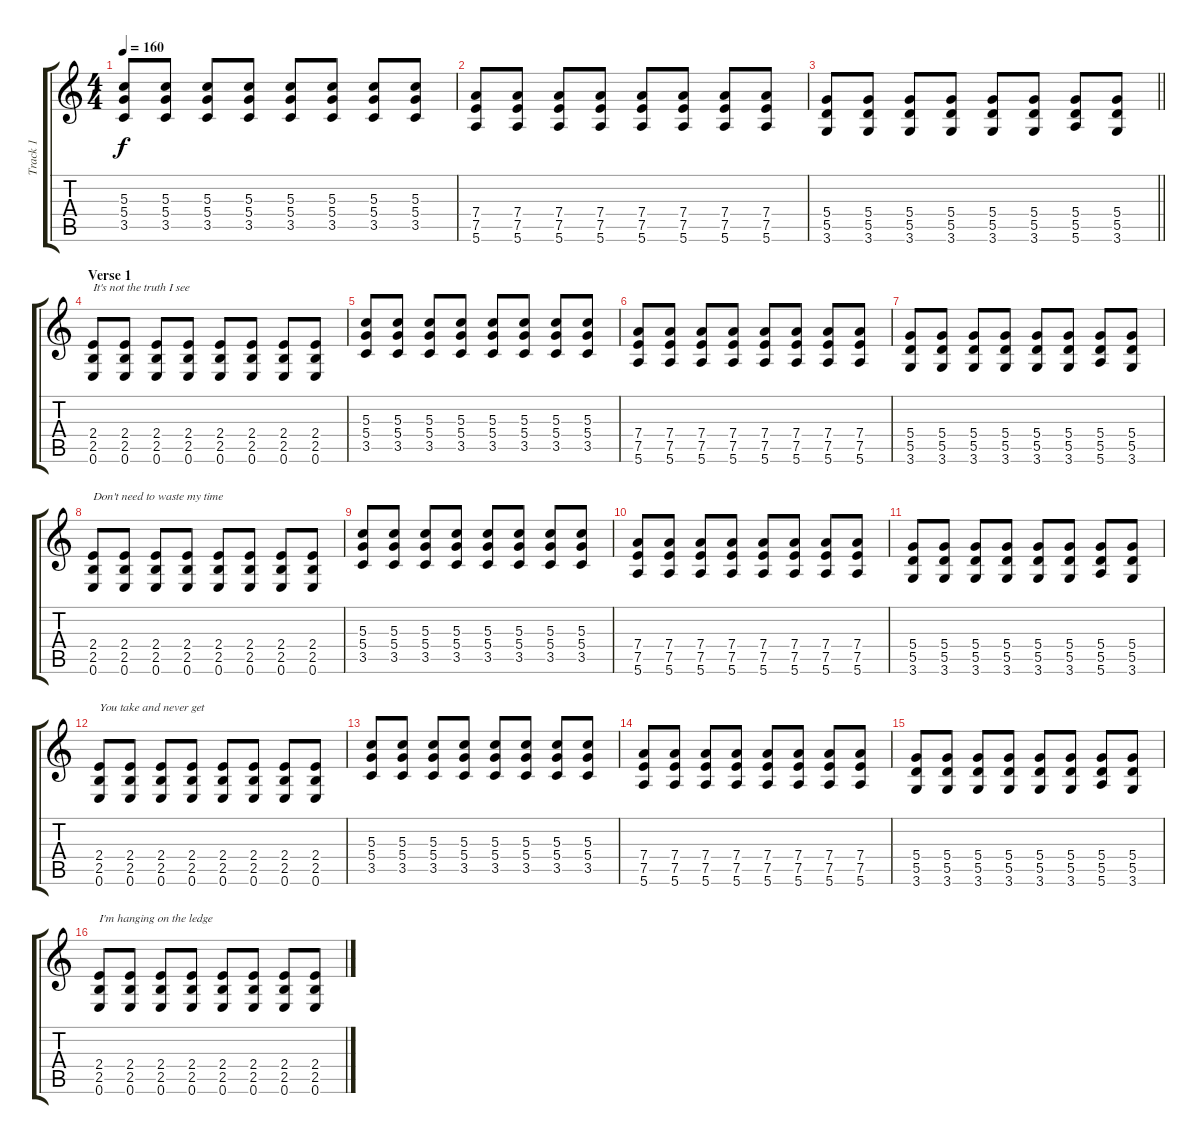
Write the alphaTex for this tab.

\track ("Track 1" "Track 1") {instrument electricguitarclean}
\staff {score tabs}
\tuning (E4 B3 G3 D3 A2 E2) {hide}
\ts (4 4)
\tempo 160
\clef g2
\ks c
(5.3 5.4 3.5).8{dy f} (5.3 5.4 3.5).8 (5.3 5.4 3.5).8 (5.3 5.4 3.5).8 (5.3 5.4 3.5).8 (5.3 5.4 3.5).8 (5.3 5.4 3.5).8 (5.3 5.4 3.5).8 |
(7.4 7.5 5.6).8 (7.4 7.5 5.6).8 (7.4 7.5 5.6).8 (7.4 7.5 5.6).8 (7.4 7.5 5.6).8 (7.4 7.5 5.6).8 (7.4 7.5 5.6).8 (7.4 7.5 5.6).8 |
\barLineRight lightlight
(5.4 5.5 3.6).8 (5.4 5.5 3.6).8 (5.4 5.5 3.6).8 (5.4 5.5 3.6).8 (5.4 5.5 3.6).8 (5.4 5.5 3.6).8 (5.4 5.5 5.6).8 (5.4 5.5 3.6).8 |
\section ("" "Verse 1")
(2.4 2.5 0.6).8{txt "It's not the truth I see"} (2.4 2.5 0.6).8 (2.4 2.5 0.6).8 (2.4 2.5 0.6).8 (2.4 2.5 0.6).8 (2.4 2.5 0.6).8 (2.4 2.5 0.6).8 (2.4 2.5 0.6).8 |
(5.3 5.4 3.5).8 (5.3 5.4 3.5).8 (5.3 5.4 3.5).8 (5.3 5.4 3.5).8 (5.3 5.4 3.5).8 (5.3 5.4 3.5).8 (5.3 5.4 3.5).8 (5.3 5.4 3.5).8 |
(7.4 7.5 5.6).8 (7.4 7.5 5.6).8 (7.4 7.5 5.6).8 (7.4 7.5 5.6).8 (7.4 7.5 5.6).8 (7.4 7.5 5.6).8 (7.4 7.5 5.6).8 (7.4 7.5 5.6).8 |
(5.4 5.5 3.6).8 (5.4 5.5 3.6).8 (5.4 5.5 3.6).8 (5.4 5.5 3.6).8 (5.4 5.5 3.6).8 (5.4 5.5 3.6).8 (5.4 5.5 5.6).8 (5.4 5.5 3.6).8 |
(2.4 2.5 0.6).8{txt "Don't need to waste my time"} (2.4 2.5 0.6).8 (2.4 2.5 0.6).8 (2.4 2.5 0.6).8 (2.4 2.5 0.6).8 (2.4 2.5 0.6).8 (2.4 2.5 0.6).8 (2.4 2.5 0.6).8 |
(5.3 5.4 3.5).8 (5.3 5.4 3.5).8 (5.3 5.4 3.5).8 (5.3 5.4 3.5).8 (5.3 5.4 3.5).8 (5.3 5.4 3.5).8 (5.3 5.4 3.5).8 (5.3 5.4 3.5).8 |
(7.4 7.5 5.6).8 (7.4 7.5 5.6).8 (7.4 7.5 5.6).8 (7.4 7.5 5.6).8 (7.4 7.5 5.6).8 (7.4 7.5 5.6).8 (7.4 7.5 5.6).8 (7.4 7.5 5.6).8 |
(5.4 5.5 3.6).8 (5.4 5.5 3.6).8 (5.4 5.5 3.6).8 (5.4 5.5 3.6).8 (5.4 5.5 3.6).8 (5.4 5.5 3.6).8 (5.4 5.5 5.6).8 (5.4 5.5 3.6).8 |
(2.4 2.5 0.6).8{txt "You take and never get"} (2.4 2.5 0.6).8 (2.4 2.5 0.6).8 (2.4 2.5 0.6).8 (2.4 2.5 0.6).8 (2.4 2.5 0.6).8 (2.4 2.5 0.6).8 (2.4 2.5 0.6).8 |
(5.3 5.4 3.5).8 (5.3 5.4 3.5).8 (5.3 5.4 3.5).8 (5.3 5.4 3.5).8 (5.3 5.4 3.5).8 (5.3 5.4 3.5).8 (5.3 5.4 3.5).8 (5.3 5.4 3.5).8 |
(7.4 7.5 5.6).8 (7.4 7.5 5.6).8 (7.4 7.5 5.6).8 (7.4 7.5 5.6).8 (7.4 7.5 5.6).8 (7.4 7.5 5.6).8 (7.4 7.5 5.6).8 (7.4 7.5 5.6).8 |
(5.4 5.5 3.6).8 (5.4 5.5 3.6).8 (5.4 5.5 3.6).8 (5.4 5.5 3.6).8 (5.4 5.5 3.6).8 (5.4 5.5 3.6).8 (5.4 5.5 5.6).8 (5.4 5.5 3.6).8 |
(2.4 2.5 0.6).8{txt "I'm hanging on the ledge"} (2.4 2.5 0.6).8 (2.4 2.5 0.6).8 (2.4 2.5 0.6).8 (2.4 2.5 0.6).8 (2.4 2.5 0.6).8 (2.4 2.5 0.6).8 (2.4 2.5 0.6).8
